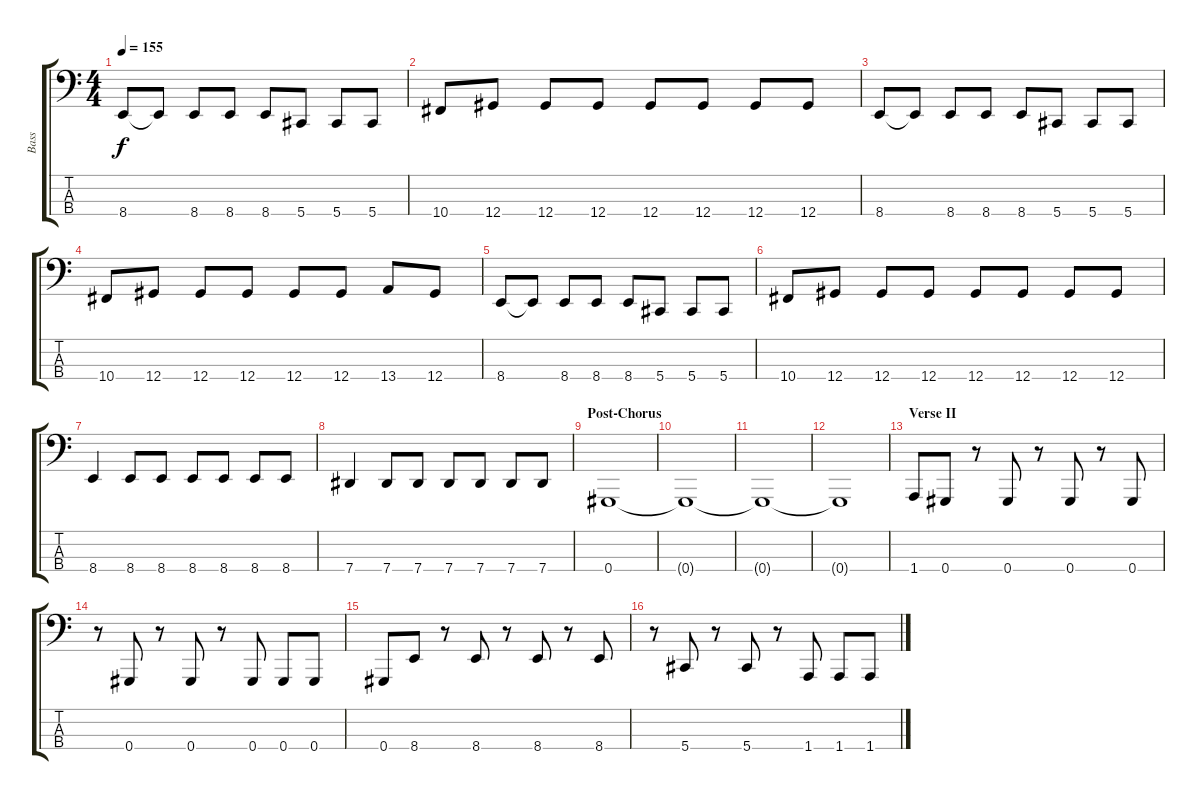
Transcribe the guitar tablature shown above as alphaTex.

\track ("Bass" "Bass") {instrument electricbasspick}
\staff {score tabs}
\tuning (Db2 Ab1 Eb1 Ab0) {hide}
\ts (4 4)
\tempo 155
\clef f4
\ks c
8.4.8{dy f} 8.4{t}.8 8.4.8 8.4.8 8.4.8 5.4.8 5.4.8 5.4.8 |
10.4.8 12.4.8 12.4.8 12.4.8 12.4.8 12.4.8 12.4.8 12.4.8 |
8.4.8 8.4{t}.8 8.4.8 8.4.8 8.4.8 5.4.8 5.4.8 5.4.8 |
10.4.8 12.4.8 12.4.8 12.4.8 12.4.8 12.4.8 13.4.8 12.4.8 |
8.4.8 8.4{t}.8 8.4.8 8.4.8 8.4.8 5.4.8 5.4.8 5.4.8 |
10.4.8 12.4.8 12.4.8 12.4.8 12.4.8 12.4.8 12.4.8 12.4.8 |
8.4.4 8.4.8 8.4.8 8.4.8 8.4.8 8.4.8 8.4.8 |
7.4.4 7.4.8 7.4.8 7.4.8 7.4.8 7.4.8 7.4.8 |
\section ("" "Post-Chorus")
0.4.1 |
0.4{t}.1 |
0.4{t}.1 |
0.4{t}.1 |
\section ("" "Verse II")
1.4.8 0.4.8 r.8 0.4.8 r.8 0.4.8 r.8 0.4.8 |
r.8 0.4.8 r.8 0.4.8 r.8 0.4.8 0.4.8 0.4.8 |
0.4.8 8.4.8 r.8 8.4.8 r.8 8.4.8 r.8 8.4.8 |
r.8 5.4.8 r.8 5.4.8 r.8 1.4.8 1.4.8 1.4.8
